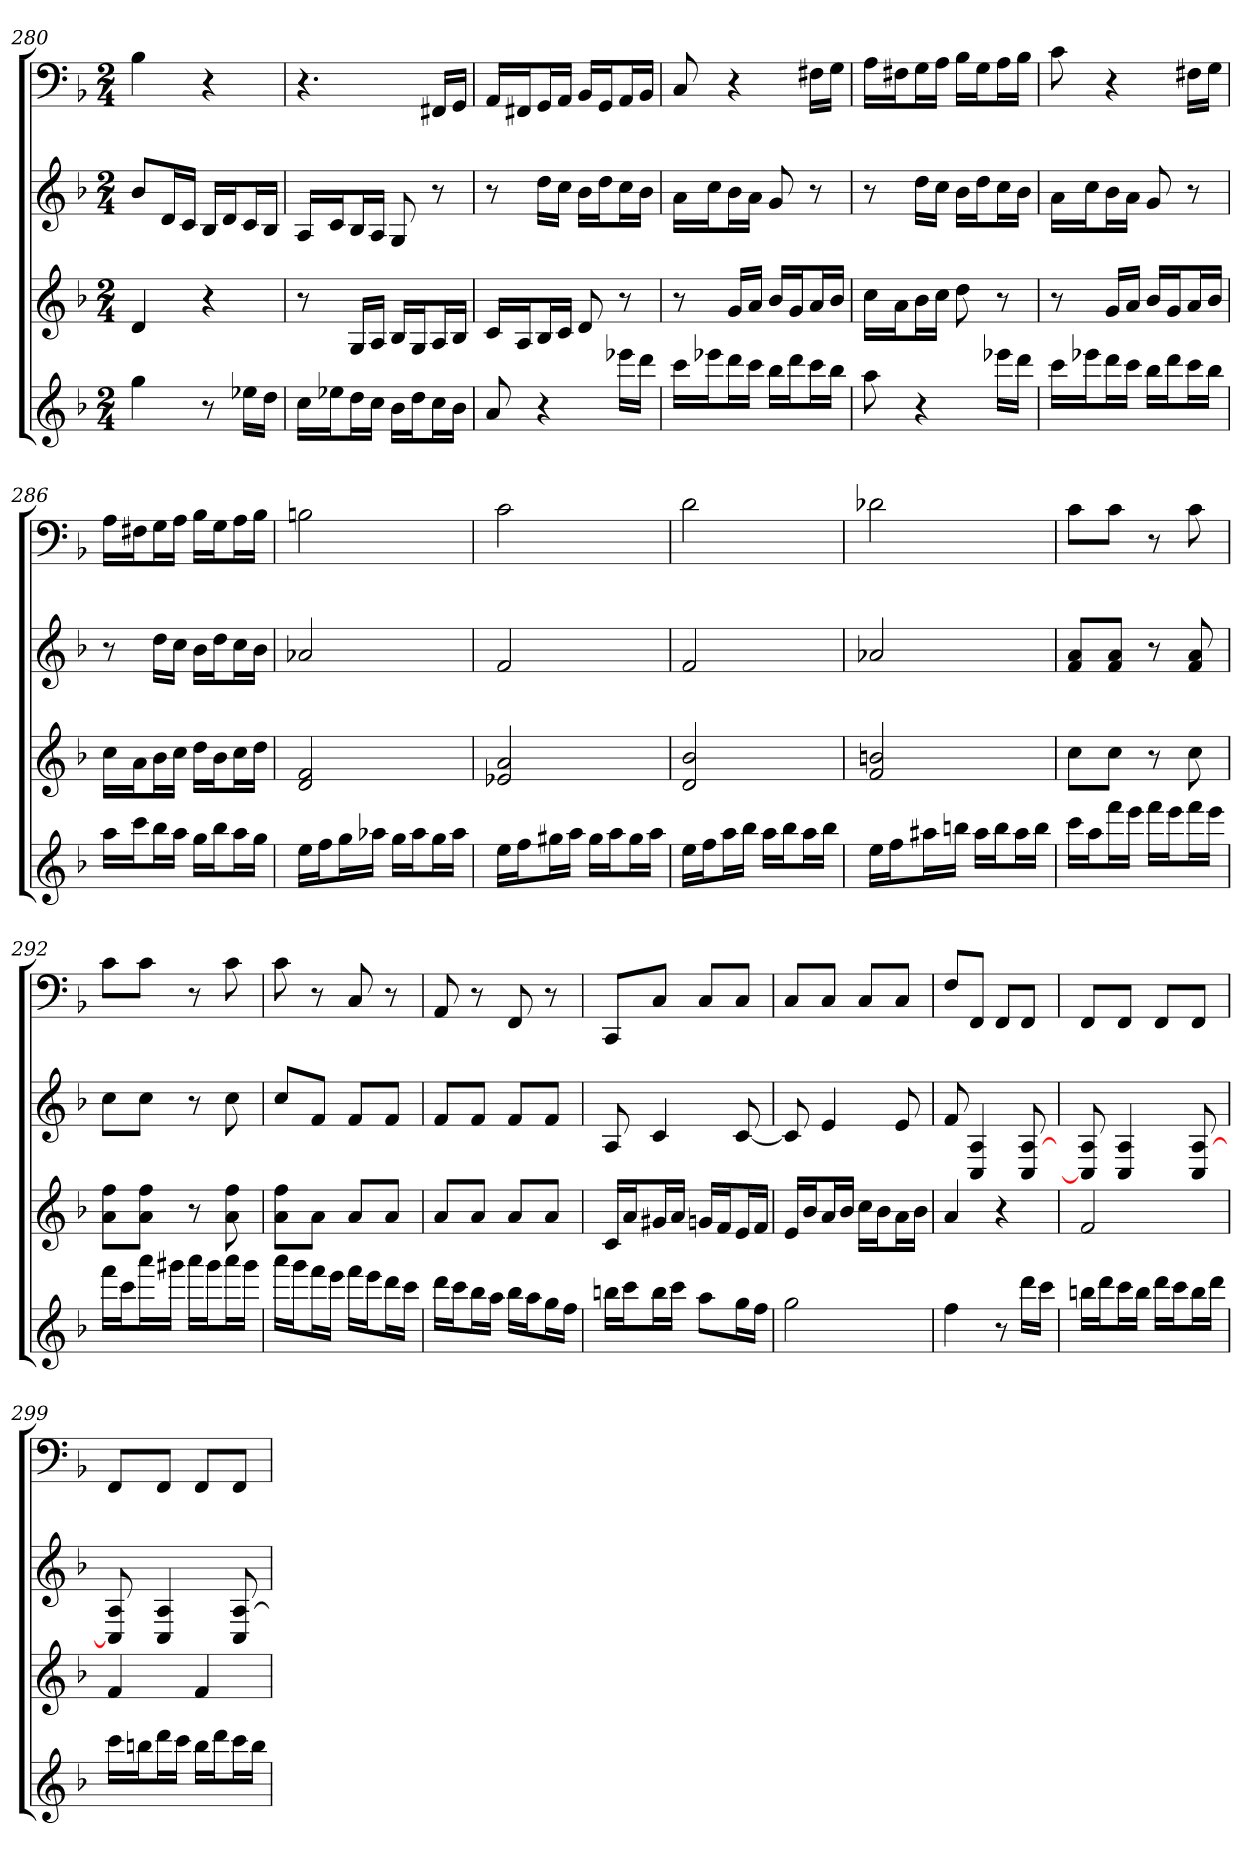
**kern	**kern	**kern	**kern
*part4	*part3	*part2	*part1
*staff4	*staff3	*staff2	*staff1
*k[b-]	*k[b-]	*k[b-]	*k[b-]
*F:	*F:	*F:	*F:
*M2/4	*M2/4	*M2/4	*M2/4
=280	=280	=280	=280
4gg	4d	8b-L	4B-
.	.	16dL	.
.	.	16cJJ	.
8r	4r	16B-LL	4r
.	.	16dJ	.
16ee-XLL	.	16cL	.
16ddJJ	.	16B-JJ	.
=281	=281	=281	=281
16ccLL	8r	16ALL	4.r
16ee-XJ	.	16cJ	.
16ddL	16GLL	16B-L	.
16ccJJ	16AJJ	16AJJ	.
16b-LL	16B-LL	8G	.
16ddJ	16GJ	.	.
16ccL	16AL	8r	16FF#XLL
16b-JJ	16B-JJ	.	16GGJJ
=282	=282	=282	=282
8a	16cLL	8r	16AALL
.	16AJ	.	16FF#XJ
4r	16B-L	16ddLL	16GGL
.	16cJJ	16ccJJ	16AAJJ
.	8d	16b-LL	16BB-LL
.	.	16ddJ	16GGJ
16eee-XLL	8r	16ccL	16AAL
16dddJJ	.	16b-JJ	16BB-JJ
=283	=283	=283	=283
16cccLL	8r	16aLL	8C
16eee-XJ	.	16ccJ	.
16dddL	16gLL	16b-L	4r
16cccJJ	16aJJ	16aJJ	.
16bb-LL	16b-LL	8g	.
16dddJ	16gJ	.	.
16cccL	16aL	8r	16F#XLL
16bb-JJ	16b-JJ	.	16GJJ
=284	=284	=284	=284
8aa	16ccLL	8r	16ALL
.	16aJ	.	16F#XJ
4r	16b-L	16ddLL	16GL
.	16ccJJ	16ccJJ	16AJJ
.	8dd	16b-LL	16B-LL
.	.	16ddJ	16GJ
16eee-XLL	8r	16ccL	16AL
16dddJJ	.	16b-JJ	16B-JJ
=285	=285	=285	=285
16cccLL	8r	16aLL	8c
16eee-XJ	.	16ccJ	.
16dddL	16gLL	16b-L	4r
16cccJJ	16aJJ	16aJJ	.
16bb-LL	16b-LL	8g	.
16dddJ	16gJ	.	.
16cccL	16aL	8r	16F#XLL
16bb-JJ	16b-JJ	.	16GJJ
=286	=286	=286	=286
16aaLL	16ccLL	8r	16ALL
16cccJ	16aJ	.	16F#XJ
16bb-L	16b-L	16ddLL	16GL
16aaJJ	16ccJJ	16ccJJ	16AJJ
16ggLL	16ddLL	16b-LL	16B-LL
16bb-J	16b-J	16ddJ	16GJ
16aaL	16ccL	16ccL	16AL
16ggJJ	16ddJJ	16b-JJ	16B-JJ
=287	=287	=287	=287
16eeLL	2d 2f	2a-X	2Bn
16ffJ	.	.	.
16ggL	.	.	.
16aa-XJJ	.	.	.
16ggLL	.	.	.
16aa-J	.	.	.
16ggL	.	.	.
16aa-JJ	.	.	.
=288	=288	=288	=288
16eeLL	2e-X 2a	2f	2c
16ffJ	.	.	.
16gg#XL	.	.	.
16aaJJ	.	.	.
16gg#LL	.	.	.
16aaJ	.	.	.
16gg#L	.	.	.
16aaJJ	.	.	.
=289	=289	=289	=289
16eeLL	2d 2b-	2f	2d
16ffJ	.	.	.
16aaL	.	.	.
16bb-JJ	.	.	.
16aaLL	.	.	.
16bb-J	.	.	.
16aaL	.	.	.
16bb-JJ	.	.	.
=290	=290	=290	=290
16eeLL	2f 2bn	2a-X	2d-X
16ffJ	.	.	.
16aa#XL	.	.	.
16bbnJJ	.	.	.
16aa#LL	.	.	.
16bbJ	.	.	.
16aa#L	.	.	.
16bbJJ	.	.	.
=291	=291	=291	=291
16cccLL	8ccL	8f 8aL	8cL
16aaJ	.	.	.
16fffL	8ccJ	8f 8aJ	8cJ
16eeeJJ	.	.	.
16fffLL	8r	8r	8r
16eeeJ	.	.	.
16fffL	8cc	8f 8a	8c
16eeeJJ	.	.	.
=292	=292	=292	=292
16fffLL	8a 8ffL	8ccL	8cL
16cccJ	.	.	.
16aaaL	8a 8ffJ	8ccJ	8cJ
16ggg#XJJ	.	.	.
16aaaLL	8r	8r	8r
16ggg#J	.	.	.
16aaaL	8a 8ff	8cc	8c
16ggg#JJ	.	.	.
=293	=293	=293	=293
16aaaLL	8a 8ffL	8ccL	8c
16gggJ	.	.	.
16fffL	8aJ	8fJ	8r
16eeeJJ	.	.	.
16fffLL	8aL	8fL	8C
16eeeJ	.	.	.
16dddL	8aJ	8fJ	8r
16cccJJ	.	.	.
=294	=294	=294	=294
16dddLL	8aL	8fL	8AA
16cccJ	.	.	.
16bb-L	8aJ	8fJ	8r
16aaJJ	.	.	.
16bb-LL	8aL	8fL	8FF
16aaJ	.	.	.
16ggL	8aJ	8fJ	8r
16ffJJ	.	.	.
=295	=295	=295	=295
16bbnLL	16cLL	8A	8CCL
16cccJ	16aJ	.	.
16bbL	16g#XL	4c	8CJ
16cccJJ	16aJJ	.	.
8aaL	16gnLL	.	8CL
.	16fJ	.	.
16ggL	16eL	[8c	8CJ
16ffJJ	16fJJ	.	.
=296	=296	=296	=296
2gg	16eLL	8c]	8CL
.	16b-J	.	.
.	16aL	4e	8CJ
.	16b-JJ	.	.
.	16ccLL	.	8CL
.	16b-J	.	.
.	16aL	8e	8CJ
.	16b-JJ	.	.
=297	=297	=297	=297
4ff	4a	8f	8FL
.	.	4C 4A	8FFJ
8r	4r	.	8FFL
16dddLL	.	8C [8A	8FFJ
16cccJJ	.	.	.
=298	=298	=298	=298
16bbnLL	2f	8C] 8A	8FFL
16dddJ	.	.	.
16cccL	.	4C 4A	8FFJ
16bbJJ	.	.	.
16dddLL	.	.	8FFL
16cccJ	.	.	.
16bbL	.	8C [8A	8FFJ
16dddJJ	.	.	.
=299	=299	=299	=299
16cccLL	4f	8C] 8A	8FFL
16bbnJ	.	.	.
16dddL	.	4C 4A	8FFJ
16cccJJ	.	.	.
16bbLL	4f	.	8FFL
16dddJ	.	.	.
16cccL	.	8C [8A	8FFJ
16bbJJ	.	.	.
=	=	=	=
*-	*-	*-	*-
